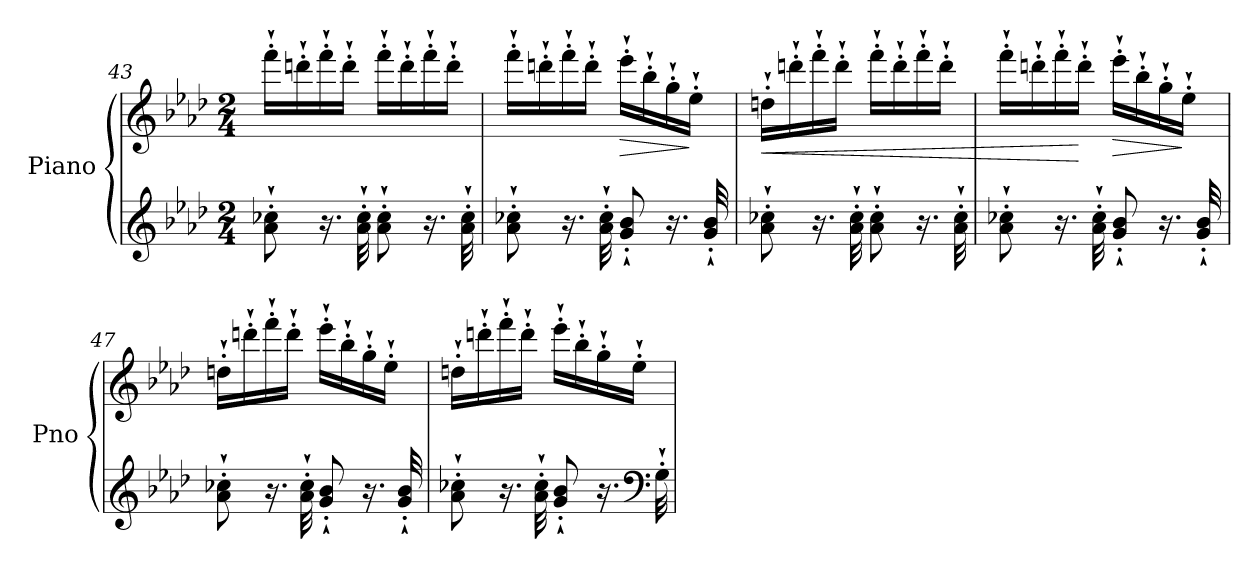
**kern	**kern	**dynam
*part1	*part1	*part1
*staff2	*staff1	*staff1/2
*I"Piano	*	*
*I'Pno	*	*
*clefG2	*clefG2	*
*k[b-e-a-d-]	*k[b-e-a-d-]	*
*M2/4	*M2/4	*
=43	=43	=43
8a-\'` 8cc-X\'`	16fff'`\LL	.
.	16dddn'`\	.
16.r	16fff'`\	.
.	16ddd'`\JJ	.
32a-\'` 32cc-\'`	.	.
8a-\'` 8cc-\'`	16fff'`\LL	.
.	16ddd'`\	.
16.r	16fff'`\	.
.	16ddd'`\JJ	.
32a-\'` 32cc-\'`	.	.
=44	=44	=44
8a-\'` 8cc-X\'`	16fff'`\LL	.
.	16dddn'`\	.
16.r	16fff'`\	.
.	16ddd'`\JJ	.
32a-\'` 32cc-\'`	.	.
!	!	!LO:HP:b
8g/'` 8b-/'`	16eee-'`\LL	>
.	16bb-'`\	.
16.r	16gg'`\	.
.	16ee-'`\JJ	]
32g/'` 32b-/'`	.	.
!!LO:LB:g=z
=45	=45	=45
!	!	!LO:HP:b
8a-\'` 8cc-X\'`	16ddn'`\LL	<
.	16dddn'`\	.
16.r	16fff'`\	.
.	16ddd'`\JJ	.
32a-\'` 32cc-\'`	.	.
8a-\'` 8cc-\'`	16fff'`\LL	.
.	16ddd'`\	.
16.r	16fff'`\	.
.	16ddd'`\JJ	.
32a-\'` 32cc-\'`	.	.
!!LO:PB:g=z
=46	=46	=46
8a-\'` 8cc-X\'`	16fff'`\LL	.
.	16dddn'`\	.
16.r	16fff'`\	.
.	16ddd'`\JJ	[
32a-\'` 32cc-\'`	.	.
!	!	!LO:HP:b
8g/'` 8b-/'`	16eee-'`\LL	>
.	16bb-'`\	.
16.r	16gg'`\	.
.	16ee-'`\JJ	]
32g/'` 32b-/'`	.	.
=47	=47	=47
8a-\'` 8cc-X\'`	16ddn'`\LL	.
.	16dddn'`\	.
16.r	16fff'`\	.
.	16ddd'`\JJ	.
32a-\'` 32cc-\'`	.	.
8g/'` 8b-/'`	16eee-'`\LL	.
.	16bb-'`\	.
16.r	16gg'`\	.
.	16ee-'`\JJ	.
32g/'` 32b-/'`	.	.
=48	=48	=48
8a-\'` 8cc-X\'`	16ddn'`\LL	.
.	16dddn'`\	.
16.r	16fff'`\	.
.	16ddd'`\JJ	.
32a-\'` 32cc-\'`	.	.
8g/'` 8b-/'`	16eee-'`\LL	.
.	16bb-'`\	.
16.r	16gg'`\	.
.	16ee-'`\JJ	.
*clefF4	*	*
32G'`\	.	.
=	=	=
*-	*-	*-
